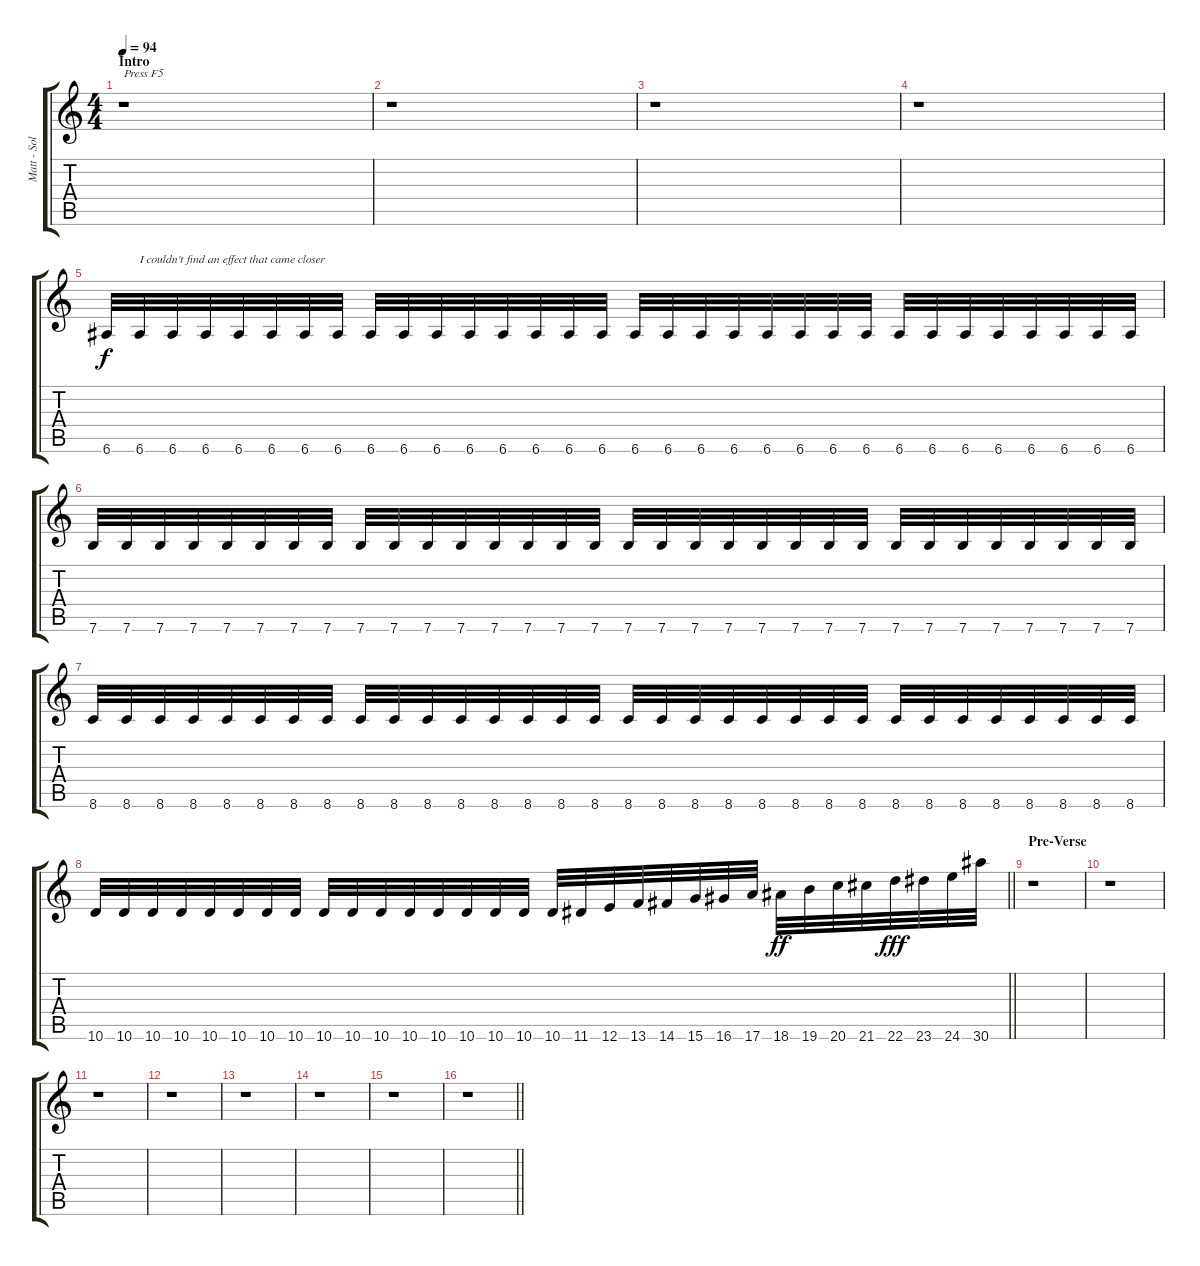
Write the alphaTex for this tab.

\track ("Matt - Solo Guitar" "Matt - Sol") {instrument overdrivenguitar}
\staff {score tabs}
\tuning (E4 B3 G3 D3 A2 E2) {hide}
\ts (4 4)
\section ("" "Intro")
\tempo 94
\clef g2
\ks c
r.1{txt "Press F5" dy f instrument overdrivenguitar} |
r.1 |
r.1 |
r.1 |
6.6.32{instrument guitarharmonics} 6.6.32{txt "I couldn't find an effect that came closer"} 6.6.32 6.6.32 6.6.32 6.6.32 6.6.32 6.6.32 6.6.32 6.6.32 6.6.32 6.6.32 6.6.32 6.6.32 6.6.32 6.6.32 6.6.32 6.6.32 6.6.32 6.6.32 6.6.32 6.6.32 6.6.32 6.6.32 6.6.32 6.6.32 6.6.32 6.6.32 6.6.32 6.6.32 6.6.32 6.6.32 |
7.6.32 7.6.32 7.6.32 7.6.32 7.6.32 7.6.32 7.6.32 7.6.32 7.6.32 7.6.32 7.6.32 7.6.32 7.6.32 7.6.32 7.6.32 7.6.32 7.6.32 7.6.32 7.6.32 7.6.32 7.6.32 7.6.32 7.6.32 7.6.32 7.6.32 7.6.32 7.6.32 7.6.32 7.6.32 7.6.32 7.6.32 7.6.32 |
8.6.32 8.6.32 8.6.32 8.6.32 8.6.32 8.6.32 8.6.32 8.6.32 8.6.32 8.6.32 8.6.32 8.6.32 8.6.32 8.6.32 8.6.32 8.6.32 8.6.32 8.6.32 8.6.32 8.6.32 8.6.32 8.6.32 8.6.32 8.6.32 8.6.32 8.6.32 8.6.32 8.6.32 8.6.32 8.6.32 8.6.32 8.6.32 |
\barLineRight lightlight
10.6.32 10.6.32 10.6.32 10.6.32 10.6.32 10.6.32 10.6.32 10.6.32 10.6.32 10.6.32 10.6.32 10.6.32 10.6.32 10.6.32 10.6.32 10.6.32 10.6.32 11.6.32 12.6.32 13.6.32 14.6.32 15.6.32 16.6.32 17.6.32 18.6.32{dy ff} 19.6.32 20.6.32 21.6.32 22.6.32{dy fff} 23.6.32 24.6.32 30.6.32 |
\section ("" "Pre-Verse")
r.1{instrument overdrivenguitar} |
r.1 |
r.1 |
r.1 |
r.1 |
r.1 |
r.1 |
\barLineRight lightlight
r.1
